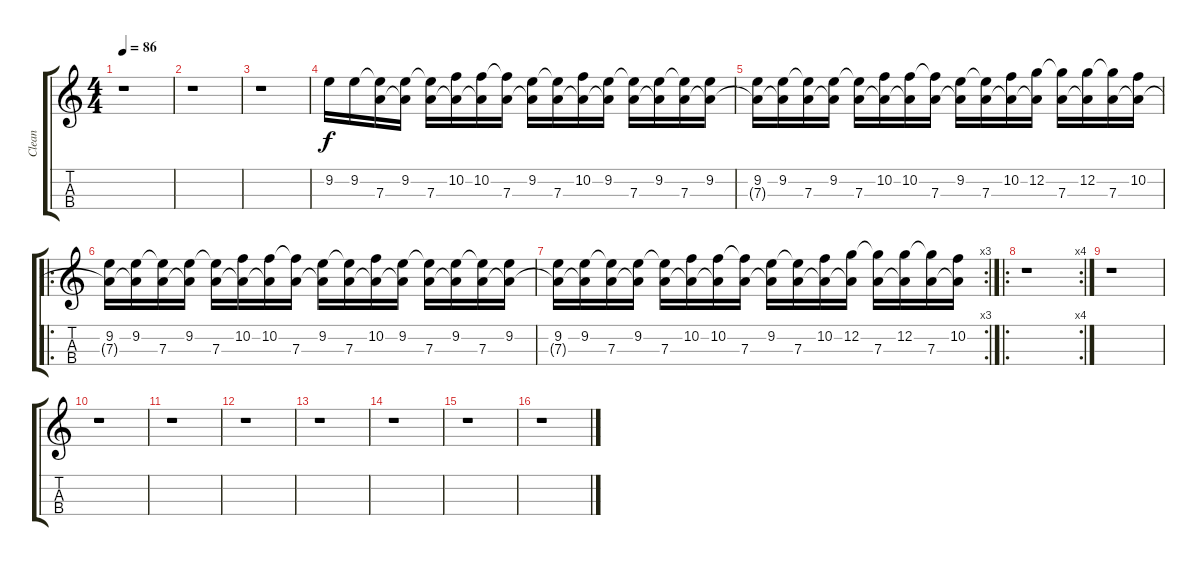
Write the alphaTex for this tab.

\track ("Clean" "Clean") {instrument acousticguitarnylon}
\staff {score tabs}
\tuning (B3 G3 D3 G2) {hide}
\ts (4 4)
\tempo 86
\clef g2
\ks c
r.1{dy f} |
r.1 |
r.1 |
9.2.16 9.2.16 (9.2{t} 7.3).16 (9.2 7.3{t}).16 (9.2{t} 7.3).16 (10.2 7.3{t}).16 (10.2 7.3{t}).16 (10.2{t} 7.3).16 (9.2 7.3{t}).16 (9.2{t} 7.3).16 (10.2 7.3{t}).16 (9.2 7.3{t}).16 (9.2{t} 7.3).16 (9.2 7.3{t}).16 (9.2{t} 7.3).16 (9.2 7.3{t}).16 |
(9.2 7.3{t}).16 (9.2 7.3{t}).16 (9.2{t} 7.3).16 (9.2 7.3{t}).16 (9.2{t} 7.3).16 (10.2 7.3{t}).16 (10.2 7.3{t}).16 (10.2{t} 7.3).16 (9.2 7.3{t}).16 (9.2{t} 7.3).16 (10.2 7.3{t}).16 (12.2 7.3{t}).16 (12.2{t} 7.3).16 (12.2 7.3{t}).16 (12.2{t} 7.3).16 (10.2 7.3{t}).16 |
\ro
(9.2 7.3{t}).16 (9.2 7.3{t}).16 (9.2{t} 7.3).16 (9.2 7.3{t}).16 (9.2{t} 7.3).16 (10.2 7.3{t}).16 (10.2 7.3{t}).16 (10.2{t} 7.3).16 (9.2 7.3{t}).16 (9.2{t} 7.3).16 (10.2 7.3{t}).16 (9.2 7.3{t}).16 (9.2{t} 7.3).16 (9.2 7.3{t}).16 (9.2{t} 7.3).16 (9.2 7.3{t}).16 |
\rc 3
(9.2 7.3{t}).16 (9.2 7.3{t}).16 (9.2{t} 7.3).16 (9.2 7.3{t}).16 (9.2{t} 7.3).16 (10.2 7.3{t}).16 (10.2 7.3{t}).16 (10.2{t} 7.3).16 (9.2 7.3{t}).16 (9.2{t} 7.3).16 (10.2 7.3{t}).16 (12.2 7.3{t}).16 (12.2{t} 7.3).16 (12.2 7.3{t}).16 (12.2{t} 7.3).16 (10.2 7.3{t}).16 |
\ro
\rc 4
r.1 |
r.1 |
r.1 |
r.1 |
r.1 |
r.1 |
r.1 |
r.1 |
r.1
